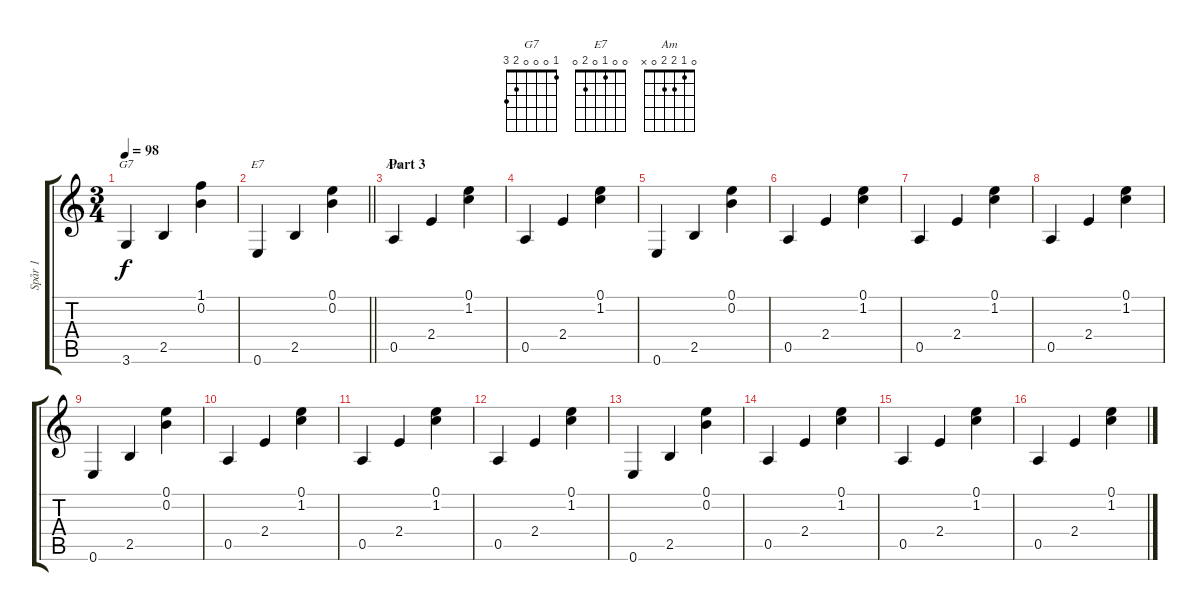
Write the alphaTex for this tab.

\track ("Spår 1" "Spår 1") {instrument acousticguitarsteel}
\staff {score tabs}
\tuning (E4 B3 G3 D3 A2 E2) {hide}
\chord ("G7" 1 0 0 0 2 3)
\chord ("E7" 0 0 1 0 2 0)
\chord ("Am" 0 1 2 2 0 x)
\ts (3 4)
\tempo 98
\clef g2
\ks c
3.6.4{ch "G7" dy f} 2.5.4 (1.1 0.2).4 |
\barLineRight lightlight
0.6.4{ch "E7"} 2.5.4 (0.1 0.2).4 |
\section ("" "Part 3")
0.5.4{ch "Am"} 2.4.4 (0.1 1.2).4 |
0.5.4 2.4.4 (0.1 1.2).4 |
0.6.4 2.5.4 (0.1 0.2).4 |
0.5.4 2.4.4 (0.1 1.2).4 |
0.5.4 2.4.4 (0.1 1.2).4 |
0.5.4 2.4.4 (0.1 1.2).4 |
0.6.4 2.5.4 (0.1 0.2).4 |
0.5.4 2.4.4 (0.1 1.2).4 |
0.5.4 2.4.4 (0.1 1.2).4 |
0.5.4 2.4.4 (0.1 1.2).4 |
0.6.4 2.5.4 (0.1 0.2).4 |
0.5.4 2.4.4 (0.1 1.2).4 |
0.5.4 2.4.4 (0.1 1.2).4 |
0.5.4 2.4.4 (0.1 1.2).4
